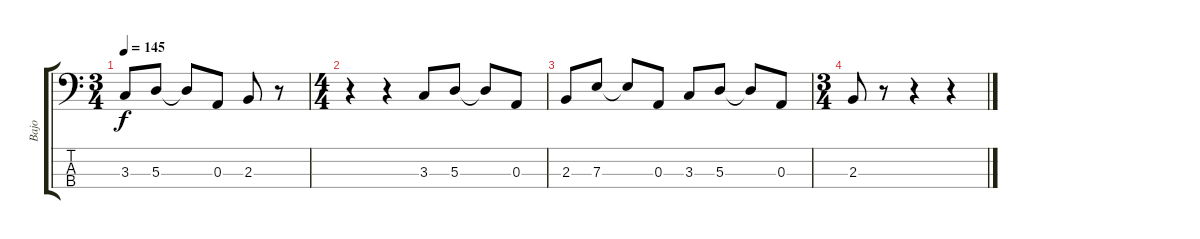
\track ("Bajo" "Bajo") {instrument electricbasspick}
\staff {score tabs}
\tuning (G2 D2 A1 E1) {hide}
\ts (3 4)
\tempo 145
\clef f4
\ks c
3.3.8{dy f} 5.3.8 5.3{t}.8 0.3.8 2.3.8 r.8 |
\ts (4 4)
r.4 r.4 3.3.8 5.3.8 5.3{t}.8 0.3.8 |
2.3.8 7.3.8 7.3{t}.8 0.3.8 3.3.8 5.3.8 5.3{t}.8 0.3.8 |
\ts (3 4)
2.3.8 r.8 r.4 r.4
